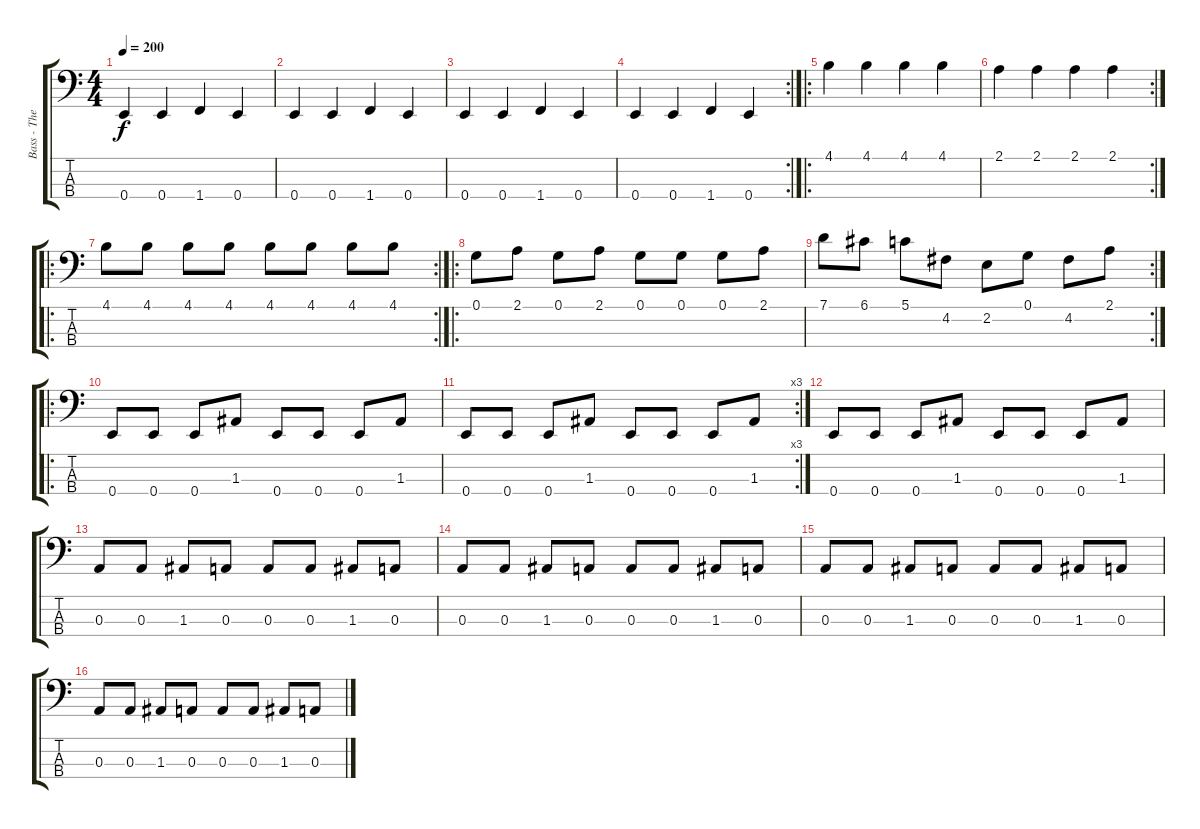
\track ("Bass - Theo" "Bass - The") {instrument electricbasspick}
\staff {score tabs}
\tuning (G2 D2 A1 E1) {hide}
\ts (4 4)
\tempo 200
\clef f4
\ks c
0.4.4{dy f instrument electricbasspick} 0.4.4 1.4.4 0.4.4 |
0.4.4 0.4.4 1.4.4 0.4.4 |
0.4.4 0.4.4 1.4.4 0.4.4 |
\rc 2
0.4.4 0.4.4 1.4.4 0.4.4 |
\ro
4.1.4 4.1.4 4.1.4 4.1.4 |
\rc 2
2.1.4 2.1.4 2.1.4 2.1.4 |
\ro
\rc 2
4.1.8 4.1.8 4.1.8 4.1.8 4.1.8 4.1.8 4.1.8 4.1.8 |
\ro
0.1.8 2.1.8 0.1.8 2.1.8 0.1.8 0.1.8 0.1.8 2.1.8 |
\rc 2
7.1.8 6.1.8 5.1.8 4.2.8 2.2.8 0.1.8 4.2.8 2.1.8 |
\ro
0.4.8 0.4.8 0.4.8 1.3.8 0.4.8 0.4.8 0.4.8 1.3.8 |
\rc 3
0.4.8 0.4.8 0.4.8 1.3.8 0.4.8 0.4.8 0.4.8 1.3.8 |
0.4.8 0.4.8 0.4.8 1.3.8 0.4.8 0.4.8 0.4.8 1.3.8 |
0.3.8 0.3.8 1.3.8 0.3.8 0.3.8 0.3.8 1.3.8 0.3.8 |
0.3.8 0.3.8 1.3.8 0.3.8 0.3.8 0.3.8 1.3.8 0.3.8 |
0.3.8 0.3.8 1.3.8 0.3.8 0.3.8 0.3.8 1.3.8 0.3.8 |
0.3.8 0.3.8 1.3.8 0.3.8 0.3.8 0.3.8 1.3.8 0.3.8
